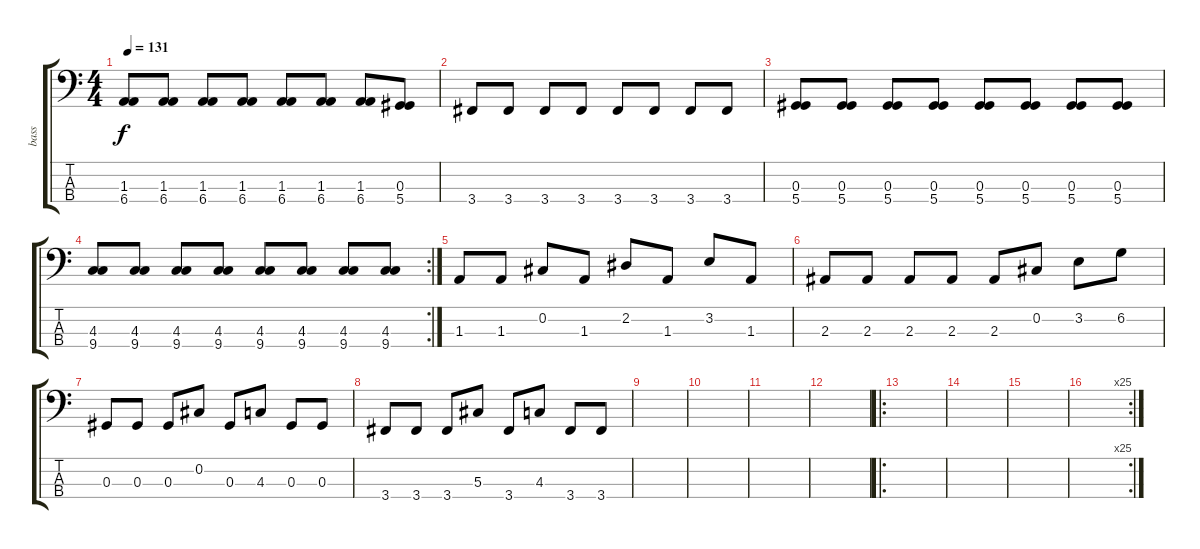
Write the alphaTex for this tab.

\track ("bass" "bass") {instrument electricbassfinger}
\staff {score tabs}
\tuning (Gb2 Db2 Ab1 Eb1) {hide}
\ts (4 4)
\tempo 131
\clef f4
\ks c
(1.3 6.4).8{dy f} (1.3 6.4).8 (1.3 6.4).8 (1.3 6.4).8 (1.3 6.4).8 (1.3 6.4).8 (1.3 6.4).8 (0.3 5.4).8 |
3.4.8 3.4.8 3.4.8 3.4.8 3.4.8 3.4.8 3.4.8 3.4.8 |
(0.3 5.4).8 (0.3 5.4).8 (0.3 5.4).8 (0.3 5.4).8 (0.3 5.4).8 (0.3 5.4).8 (0.3 5.4).8 (0.3 5.4).8 |
\rc 2
(4.3 9.4).8 (4.3 9.4).8 (4.3 9.4).8 (4.3 9.4).8 (4.3 9.4).8 (4.3 9.4).8 (4.3 9.4).8 (4.3 9.4).8 |
1.3.8 1.3.8 0.2.8 1.3.8 2.2.8 1.3.8 3.2.8 1.3.8 |
2.3.8 2.3.8 2.3.8 2.3.8 2.3.8 0.2.8 3.2.8 6.2.8 |
0.3.8 0.3.8 0.3.8 0.2.8 0.3.8 4.3.8 0.3.8 0.3.8 |
3.4.8 3.4.8 3.4.8 5.3.8 3.4.8 4.3.8 3.4.8 3.4.8 |
|
|
|
|
\ro
|
|
|
\rc 25
